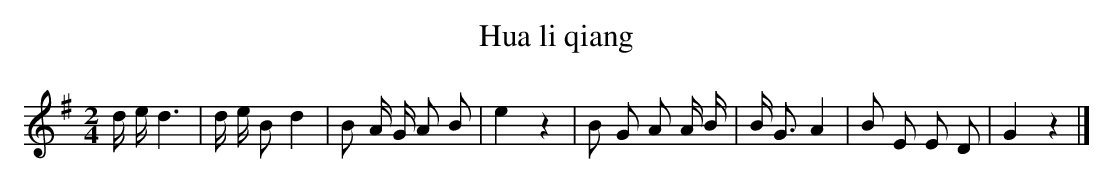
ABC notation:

X:1
T: Hua li qiang
L: 1/8
M: 2/4
K: G
d/ e/d3 [I:setbarnb 1]|
d/ e/ Bd2 |
B A/ G/ A B |
e2z2 |
B G A A/ B/ |
B< GA2 |
B E E D |
G2z2 |]
